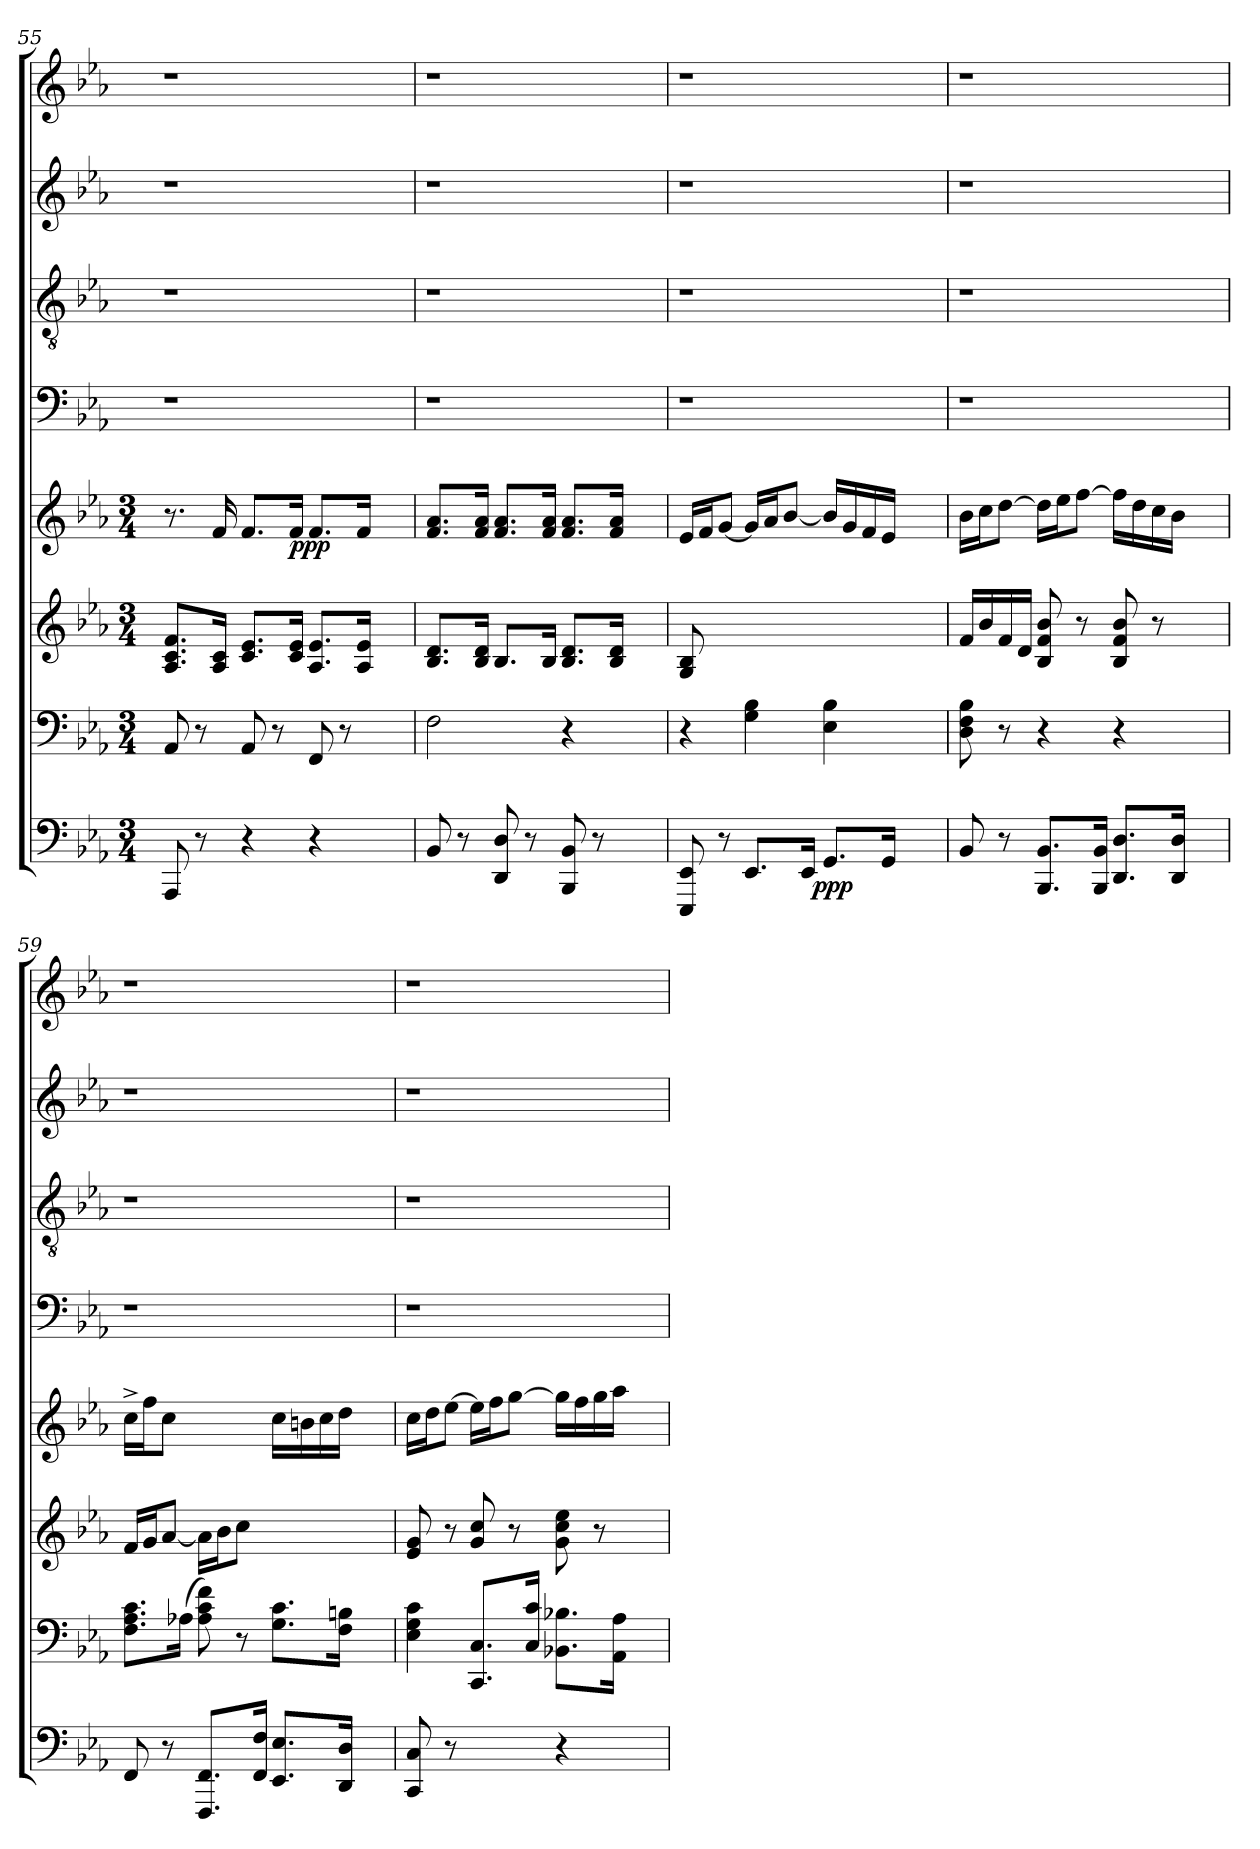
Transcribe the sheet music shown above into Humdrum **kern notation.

**kern	**dynam	**kern	**kern	**kern	**dynam	**kern	**kern	**kern	**kern
*part8	*part8	*part7	*part6	*part5	*part5	*part4	*part3	*part2	*part1
*staff8	*staff8	*staff7	*staff6	*staff5	*staff5	*staff4	*staff3	*staff2	*staff1
*clefF4	*	*clefF4	*clefG2	*clefG2	*	*clefF4	*clefGv2	*clefG2	*clefG2
*k[b-e-a-]	*	*k[b-e-a-]	*k[b-e-a-]	*k[b-e-a-]	*	*k[b-e-a-]	*k[b-e-a-]	*k[b-e-a-]	*k[b-e-a-]
*E-:	*	*E-:	*E-:	*E-:	*	*E-:	*E-:	*E-:	*E-:
*M3/4	*	*M3/4	*M3/4	*M3/4	*	*	*	*	*
=55	=55	=55	=55	=55	=55	=55	=55	=55	=55
!	!	!	!	!	!	!LO:N:vis=1	!LO:N:vis=1	!LO:N:vis=1	!LO:N:vis=1
8AAA-/	.	8AA-/	8.A-/ 8.c/ 8.f/L	8.r	.	1r	1r	1r	1r
8r	.	8r	.	.	.	.	.	.	.
.	.	.	16A-/ 16c/Jk	16f/	.	.	.	.	.
4r	.	8AA-/	8.c/ 8.e-/L	8.f/L	.	.	.	.	.
.	.	8r	.	.	.	.	.	.	.
!	!	!	!	!	!LO:DY:b	!	!	!	!
.	.	.	16c/ 16e-/Jk	16f/Jk	ppp	.	.	.	.
4r	.	8FF/	8.A-/ 8.e-/L	8.f/L	.	.	.	.	.
.	.	8r	.	.	.	.	.	.	.
.	.	.	16A-/ 16e-/Jk	16f/Jk	.	.	.	.	.
4ryy	.	4ryy	4ryy	4ryy	.	.	.	.	.
=56	=56	=56	=56	=56	=56	=56	=56	=56	=56
!	!	!	!	!	!	!LO:N:vis=1	!LO:N:vis=1	!LO:N:vis=1	!LO:N:vis=1
8BB-/	.	2F\	8.B-/ 8.d/L	8.f/ 8.a-/L	.	1r	1r	1r	1r
8r	.	.	.	.	.	.	.	.	.
.	.	.	16B-/ 16d/Jk	16f/ 16a-/Jk	.	.	.	.	.
8DD/ 8D/	.	.	8.B-/L	8.f/ 8.a-/L	.	.	.	.	.
8r	.	.	.	.	.	.	.	.	.
.	.	.	16B-/Jk	16f/ 16a-/Jk	.	.	.	.	.
8BBB-/ 8BB-/	.	4r	8.B-/ 8.d/L	8.f/ 8.a-/L	.	.	.	.	.
8r	.	.	.	.	.	.	.	.	.
.	.	.	16B-/ 16d/Jk	16f/ 16a-/Jk	.	.	.	.	.
4ryy	.	4ryy	4ryy	4ryy	.	.	.	.	.
=57	=57	=57	=57	=57	=57	=57	=57	=57	=57
!	!	!	!	!	!	!LO:N:vis=1	!LO:N:vis=1	!LO:N:vis=1	!LO:N:vis=1
*^	*	*	*	*	*	*	*	*	*
8EEE-/ 8EE-/	4...ryy	.	4r	8G/ 8B-/	16e-/LL	.	1r	1r	1r	1r
.	.	.	.	.	16f/J	.	.	.	.	.
8r	.	.	.	2..ryy	[>8g/J	.	.	.	.	.
8.EE-/L	.	.	4G\ 4B-\	.	16g/LL]	.	.	.	.	.
.	.	.	.	.	16a-/J	.	.	.	.	.
.	.	.	.	.	[>8b-/J	.	.	.	.	.
16EE-/Jk	.	.	.	.	.	.	.	.	.	.
!	!	!LO:DY:b	!	!	!	!	!	!	!	!
.	2ryy	ppp	.	.	.	.	.	.	.	.
8.GG/L	.	.	4E-\ 4B-\	.	16b-\LL]	.	.	.	.	.
.	.	.	.	.	16g/	.	.	.	.	.
.	.	.	.	.	16f/	.	.	.	.	.
16GG/Jk	.	.	.	.	16e-/JJ	.	.	.	.	.
4ryy	.	.	4ryy	.	4ryy	.	.	.	.	.
.	32ryy	.	.	.	.	.	.	.	.	.
=58	=58	=58	=58	=58	=58	=58	=58	=58	=58	=58
!	!	!	!	!	!	!	!LO:N:vis=1	!LO:N:vis=1	!LO:N:vis=1	!LO:N:vis=1
*v	*v	*	*	*	*	*	*	*	*	*
8BB-/	.	8D\ 8F\ 8B-\	16f/LL	16b-\LL	.	1r	1r	1r	1r
.	.	.	16b-/	16cc\J	.	.	.	.	.
8r	.	8r	16f/	[>8dd\J	.	.	.	.	.
.	.	.	16d/JJ	.	.	.	.	.	.
8.BBB-/ 8.BB-/L	.	4r	8B-/ 8f/ 8b-/	16dd\LL]	.	.	.	.	.
.	.	.	.	16ee-\J	.	.	.	.	.
.	.	.	8r	[>8ff\J	.	.	.	.	.
16BBB-/ 16BB-/Jk	.	.	.	.	.	.	.	.	.
8.DD/ 8.D/L	.	4r	8B-/ 8f/ 8b-/	16ff\LL]	.	.	.	.	.
.	.	.	.	16dd\	.	.	.	.	.
.	.	.	8r	16cc\	.	.	.	.	.
16DD/ 16D/Jk	.	.	.	16b-\JJ	.	.	.	.	.
4ryy	.	4ryy	4ryy	4ryy	.	.	.	.	.
!!LO:PB:g=z
=59	=59	=59	=59	=59	=59	=59	=59	=59	=59
!	!	!	!	!	!	!LO:N:vis=1	!LO:N:vis=1	!LO:N:vis=1	!LO:N:vis=1
8FF/	.	8.F\ 8.A-\ 8.c\L	16f/LL	16cc^>\LL	.	1r	1r	1r	1r
.	.	.	16g/J	16ff\J	.	.	.	.	.
8r	.	.	[<8a-/J	8cc\J	.	.	.	.	.
.	.	(>16A-X\Jk	.	.	.	.	.	.	.
8.FFF/ 8.FF/L	.	8A-\ 8c\ 8f\)	16a-\LL]	4ryy	.	.	.	.	.
.	.	.	16b-\J	.	.	.	.	.	.
.	.	8r	8cc\J	.	.	.	.	.	.
16FF/ 16F/Jk	.	.	.	.	.	.	.	.	.
8.EE-/ 8.E-/L	.	8.G\ 8.c\L	2ryy	16cc/LL	.	.	.	.	.
.	.	.	.	16bn\	.	.	.	.	.
.	.	.	.	16cc\	.	.	.	.	.
16DD/ 16D/Jk	.	16F\ 16Bn\Jk	.	16dd\JJ	.	.	.	.	.
4ryy	.	4ryy	.	4ryy	.	.	.	.	.
=60	=60	=60	=60	=60	=60	=60	=60	=60	=60
!	!	!	!	!	!	!LO:N:vis=1	!LO:N:vis=1	!LO:N:vis=1	!LO:N:vis=1
8CC/ 8C/	.	4E-\ 4G\ 4c\	8e-/ 8g/	16cc\LL	.	1r	1r	1r	1r
.	.	.	.	16dd\J	.	.	.	.	.
8r	.	.	8r	[>8ee-\J	.	.	.	.	.
4ryy	.	8.CC/ 8.C/L	8g/ 8cc/	16ee-\LL]	.	.	.	.	.
.	.	.	.	16ff\J	.	.	.	.	.
.	.	.	8r	[>8gg\J	.	.	.	.	.
.	.	16C\ 16c\Jk	.	.	.	.	.	.	.
4r	.	8.BB-X\ 8.B-X\L	8g\ 8cc\ 8ee-\	16gg\LL]	.	.	.	.	.
.	.	.	.	16ff\	.	.	.	.	.
.	.	.	8r	16gg\	.	.	.	.	.
.	.	16AA-\ 16A-\Jk	.	16aa-\JJ	.	.	.	.	.
4ryy	.	4ryy	4ryy	4ryy	.	.	.	.	.
=	=	=	=	=	=	=	=	=	=
*-	*-	*-	*-	*-	*-	*-	*-	*-	*-
